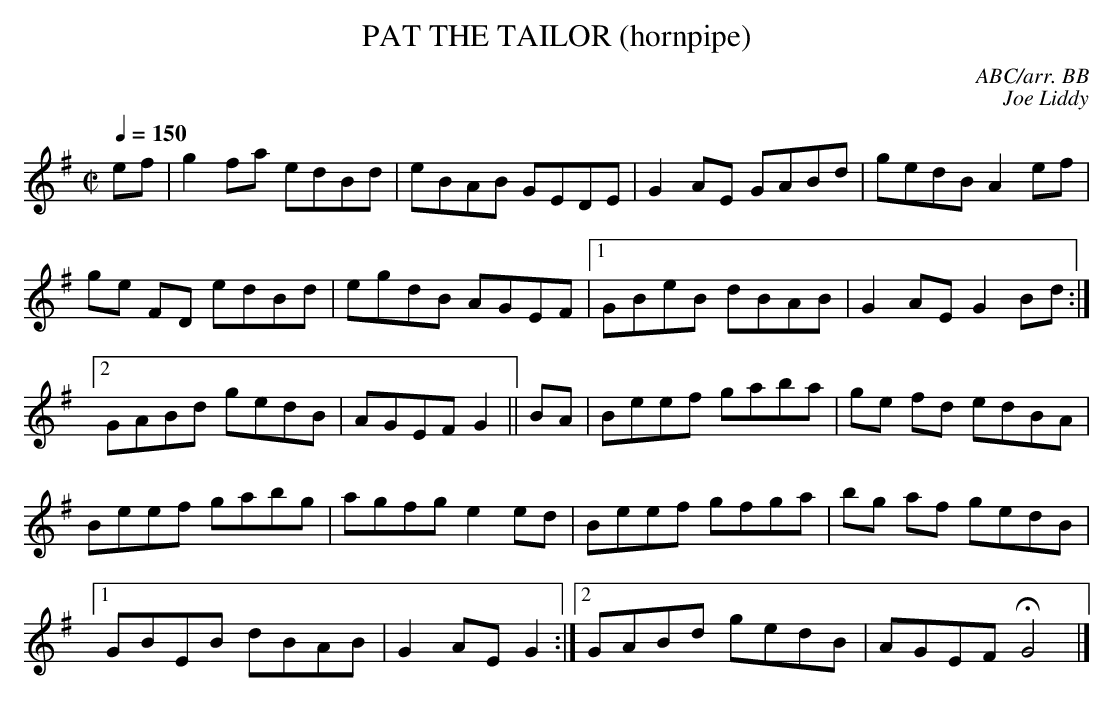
X:1
T:PAT THE TAILOR (hornpipe)
C:ABC/arr. BB
C:Joe Liddy
Q:1/4=150
M:C|
K:G
ef|g2fa edBd|eBAB GEDE|G2AE GABd|gedB A2 ef |
ge FD edBd|egdB AGEF |1 GBeB dBAB|G2AE G2 Bd :|
[2 GABd gedB|AGEF G2 || BA|Beef gaba|ge fd edBA|
Beef gabg|agfg e2ed |Beef gfga|bg af gedB |
[1 GBEB dBAB|G2AE G2 :|2 GABd gedB|AGEF HG4 |]
